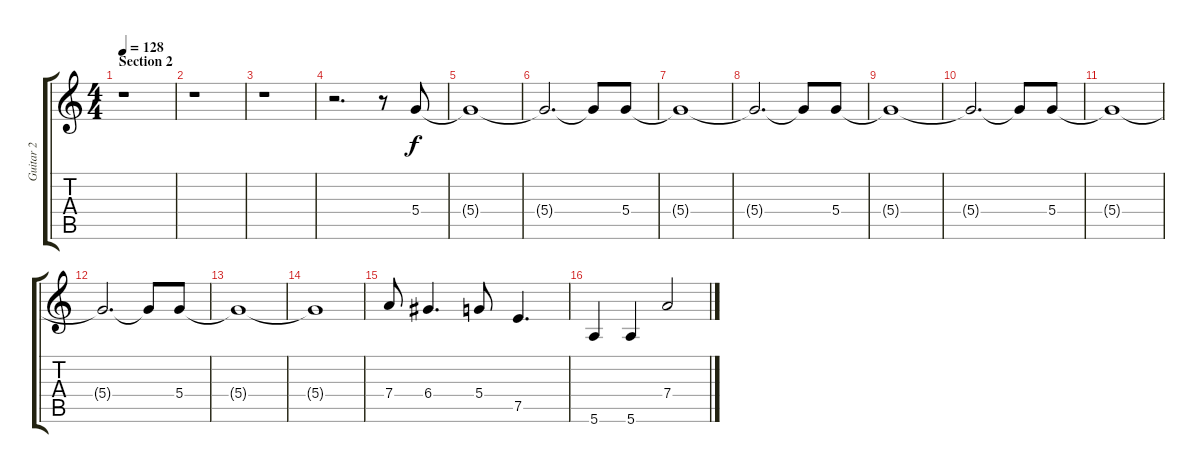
\track ("Guitar 2" "Guitar 2") {instrument overdrivenguitar}
\staff {score tabs}
\tuning (E4 B3 G3 D3 A2 E2) {hide}
\ts (4 4)
\section ("" "Section 2")
\tempo 128
\clef g2
\ks c
r.1{dy f} |
r.1 |
r.1 |
r.2{d} r.8 5.4.8 |
5.4{t}.1 |
5.4{t}.2{d} 5.4{t}.8 5.4.8 |
5.4{t}.1 |
5.4{t}.2{d} 5.4{t}.8 5.4.8 |
5.4{t}.1 |
5.4{t}.2{d} 5.4{t}.8 5.4.8 |
5.4{t}.1 |
5.4{t}.2{d} 5.4{t}.8 5.4.8 |
5.4{t}.1 |
5.4{t}.1 |
7.4.8 6.4.4{d} 5.4.8 7.5.4{d} |
5.6.4 5.6.4 7.4.2
